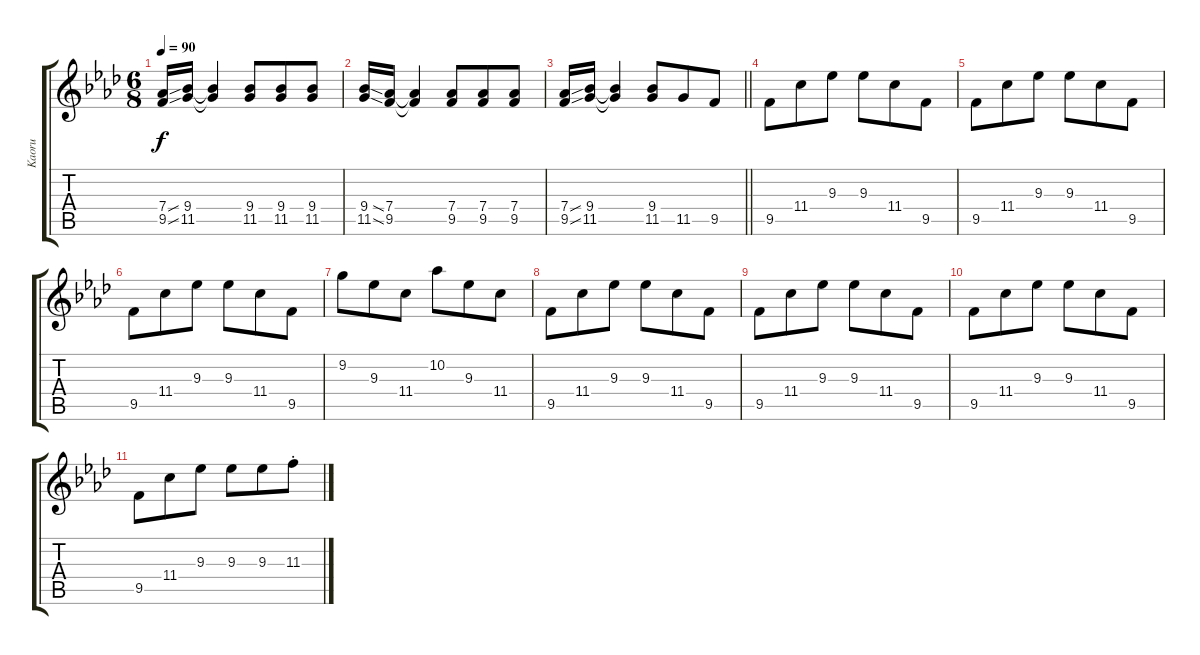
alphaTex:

\track ("Kaoru" "Kaoru") {instrument electricguitarclean}
\staff {score tabs}
\tuning (Eb4 Bb3 Gb3 Db3 Ab2 Db2) {hide}
\ts (6 8)
\tempo 90
\clef g2
\ks fminor
(7.4{ss} 9.5{ss}).16{dy f} (9.4 11.5).16 (9.4{t} 11.5{t}).4 (9.4 11.5).8 (9.4 11.5).8 (9.4 11.5).8 |
(9.4{ss} 11.5{ss}).16 (7.4 9.5).16 (7.4{t} 9.5{t}).4 (7.4 9.5).8 (7.4 9.5).8 (7.4 9.5).8 |
\barLineRight lightlight
(7.4{ss} 9.5{ss}).16 (9.4 11.5).16 (9.4{t} 11.5{t}).4 (9.4 11.5).8 11.5.8 9.5.8 |
9.5.8 11.4.8 9.3.8 9.3.8 11.4.8 9.5.8 |
9.5.8 11.4.8 9.3.8 9.3.8 11.4.8 9.5.8 |
9.5.8 11.4.8 9.3.8 9.3.8 11.4.8 9.5.8 |
9.2.8 9.3.8 11.4.8 10.2.8 9.3.8 11.4.8 |
9.5.8 11.4.8 9.3.8 9.3.8 11.4.8 9.5.8 |
9.5.8 11.4.8 9.3.8 9.3.8 11.4.8 9.5.8 |
9.5.8 11.4.8 9.3.8 9.3.8 11.4.8 9.5.8 |
9.5.8 11.4.8 9.3.8 9.3.8 9.3.8 11.3{st}.8
